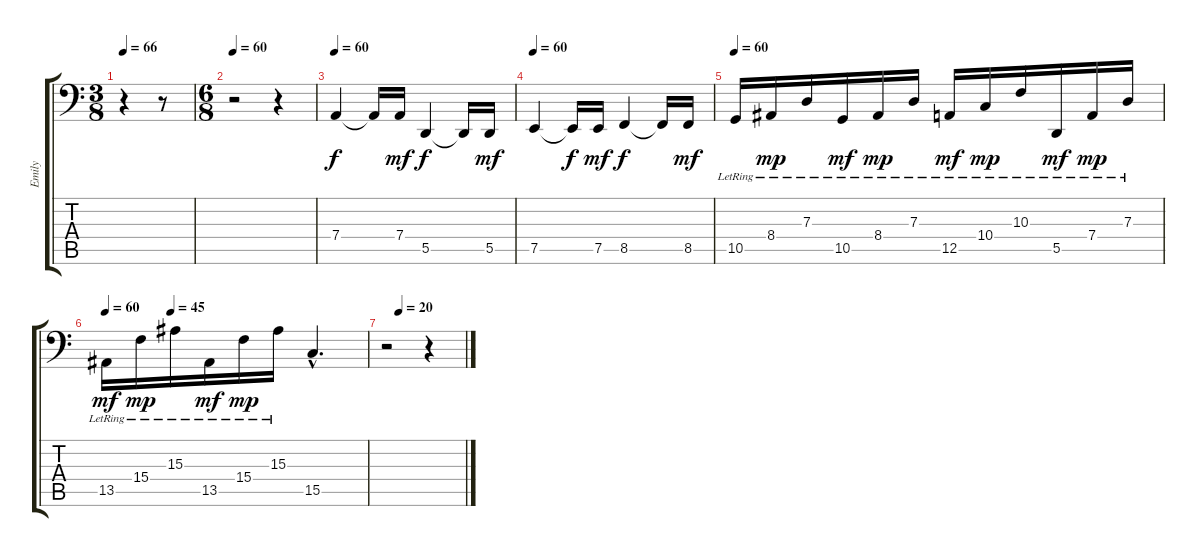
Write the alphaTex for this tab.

\track ("Emily" "Emily") {instrument acousticgrandpiano}
\staff {score tabs}
\tuning (E3 B2 G2 D2 A1 E1) {hide}
\ts (3 8)
\tempo 66
\clef f4
\ks c
r.4{dy f} r.8 |
\ts (6 8)
\section ("" "")
\tempo 60
r.2 r.4 |
\tempo 60
7.4.4 7.4{t}.16 7.4.16{dy mf} 5.5.4{dy f} 5.5{t}.16 5.5.16{dy mf} |
\tempo 60
7.5.4 7.5{t}.16{dy f} 7.5.16{dy mf} 8.5.4{dy f} 8.5{t}.16 8.5.16{dy mf} |
\tempo 60
10.5{lr}.16 8.4{lr}.16{dy mp} 7.3{lr}.16 10.5{lr}.16{dy mf} 8.4{lr}.16{dy mp} 7.3{lr}.16 12.5{lr}.16{dy mf} 10.4{lr}.16{dy mp} 10.3{lr}.16 5.5{lr}.16{dy mf} 7.4{lr}.16{dy mp} 7.3{lr}.16 |
\tempo 60
\tempo (45 0.25)
13.5{lr}.16{dy mf} 15.4{lr}.16{dy mp} 15.3{lr}.16 13.5{lr}.16{dy mf} 15.4{lr}.16{dy mp} 15.3{lr}.16 15.5{hac}.4{d} |
\tempo (20 0.16666666666666666)
r.2 r.4
